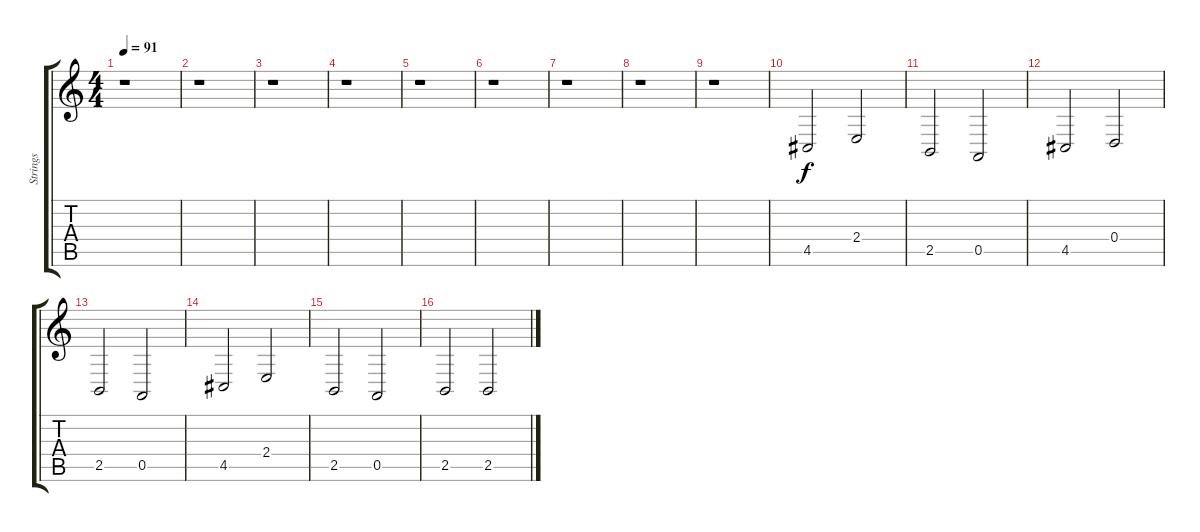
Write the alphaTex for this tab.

\track ("Strings" "Strings") {instrument stringensemble1}
\staff {score tabs}
\tuning (E4 B3 G3 D3 A2 E2) {hide}
\ts (4 4)
\tempo 91
\clef g2
\ks c
r.1{dy f} |
r.1 |
r.1 |
r.1 |
r.1 |
r.1 |
r.1 |
r.1 |
r.1 |
4.5.2 2.4.2 |
2.5.2 0.5.2 |
4.5.2 0.4.2 |
2.5.2 0.5.2 |
4.5.2 2.4.2 |
2.5.2 0.5.2 |
2.5.2 2.5.2
